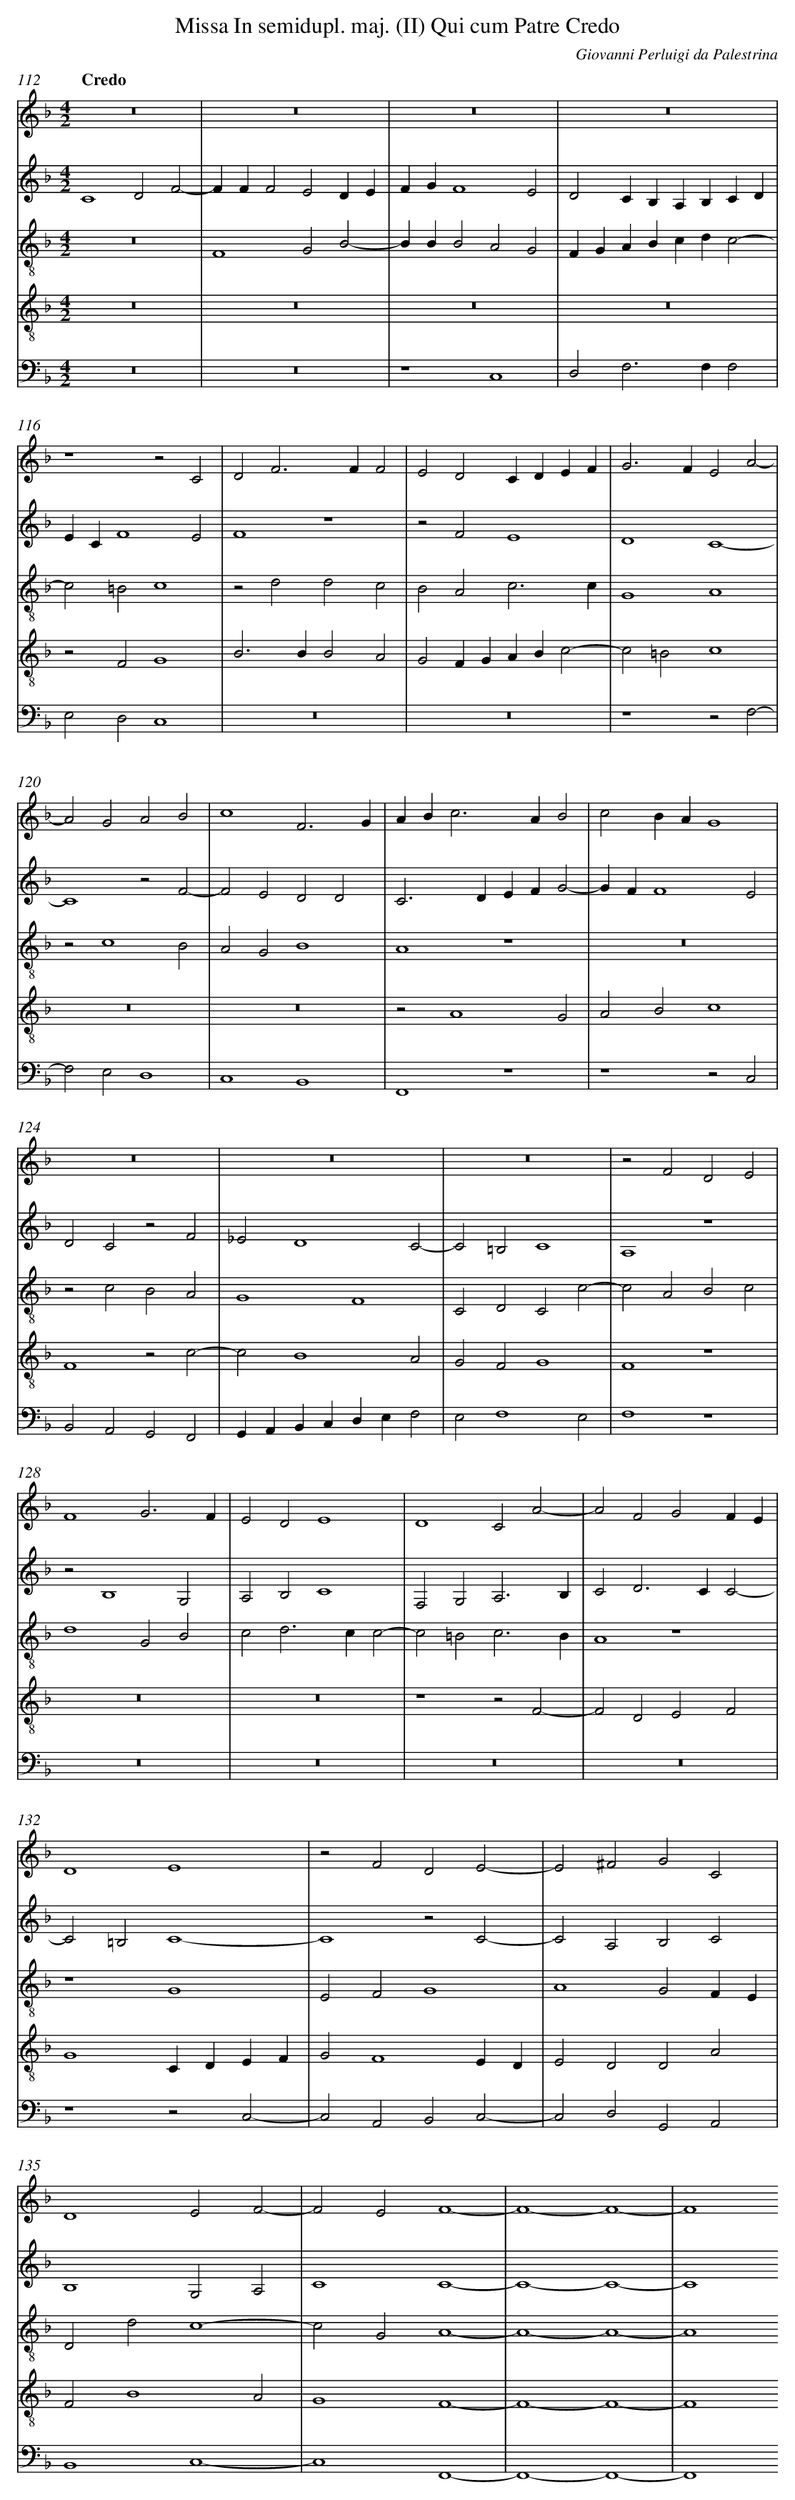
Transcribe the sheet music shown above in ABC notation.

X:1
T: Missa In semidupl. maj. (II) Qui cum Patre Credo
C: Giovanni Perluigi da Palestrina
L: 1/4
M: 4/2
Q: "Credo"
V: 1 clef=treble
V: 2 clef=treble
V: 3 clef=treble-8
V: 4 clef=treble-8
V: 5 clef=bass
K: F
[V:1] z8 |
[V:2] C4D2F2- |
[V:3] z8 |
[V:4] z8 |
[V:5] z8 |
[V:1] z8 |
[V:2] FFF2E2DE |
[V:3] F4G2B2- |
[V:4] z8 |
[V:5] z8 |
[V:1] z8 |
[V:2] FGF4E2 |
[V:3] BBB2A2G2 |
[V:4] z8 |
[V:5] z4C,4 |
[V:1] z8 |
[V:2] D2CB,A,B,CD |
[V:3] FGABcdc2- |
[V:4] z8 |
[V:5] D,2F,2>F,2F,2 |
[V:1] z4z2C2 |
[V:2] ECF4E2 |
[V:3] c2=B2c4 |
[V:4] z2F2G4 |
[V:5] E,2D,2C,4 |
[V:1] D2F2>F2F2 |
[V:2] F4z4 |
[V:3] z2d2d2c2 |
[V:4] B2>B2B2A2 |
[V:5] z8 |
[V:1] E2D2CDEF |
[V:2] z2F2E4 |
[V:3] B2A2c3c |
[V:4] G2FGABc2- |
[V:5] z8 |
[V:1] G2>F2E2A2- |
[V:2] D4C4- |
[V:3] G4A4 |
[V:4] c2=B2c4 |
[V:5] z4z2F,2- |
[V:1] A2G2A2B2 |
[V:2] C4z2F2- |
[V:3] z2c4B2 |
[V:4] z8 |
[V:5] F,2E,2D,4 |
[V:1] c4F3G |
[V:2] F2E2D2D2 |
[V:3] A2G2B4 |
[V:4] z8 |
[V:5] C,4B,,4 |
[V:1] AB2<c2AB2 |
[V:2] C2>D2EFG2- |
[V:3] A4z4 |
[V:4] z2A4G2 |
[V:5] F,,4z4 |
[V:1] c2BAG4 |
[V:2] GFF4E2 |
[V:3] z8 |
[V:4] A2B2c4 |
[V:5] z4z2C,2 |
[V:1] z8 |
[V:2] D2C2z2F2 |
[V:3] z2c2B2A2 |
[V:4] F4z2c2- |
[V:5] B,,2A,,2G,,2F,,2 |
[V:1] z8 |
[V:2] _E2D4C2- |
[V:3] G4F4 |
[V:4] c2B4A2 |
[V:5] G,,A,,B,,C,D,E,F,2 |
[V:1] z8 |
[V:2] C2=B,2C4 |
[V:3] C2D2C2c2- |
[V:4] G2F2G4 |
[V:5] E,2F,4E,2 |
[V:1] z2F2D2E2 |
[V:2] A,4z4 |
[V:3] c2A2B2c2 |
[V:4] F4z4 |
[V:5] F,4z4 |
[V:1] F4G3F |
[V:2] z2B,4G,2 |
[V:3] d4G2B2 |
[V:4] z8 |
[V:5] z8 |
[V:1] E2D2E4 |
[V:2] A,2B,2C4 |
[V:3] c2d2>c2c2- |
[V:4] z8 |
[V:5] z8 |
[V:1] D4C2A2- |
[V:2] F,2G,2A,3B, |
[V:3] c2=B2c3B |
[V:4] z4z2F2- |
[V:5] z8 |
[V:1] A2F2G2FE |
[V:2] C2D2>C2C2- |
[V:3] A4z4 |
[V:4] F2D2E2F2 |
[V:5] z8 |
[V:1] D4E4 |
[V:2] C2=B,2C4- |
[V:3] z4G4 |
[V:4] G4CDEF |
[V:5] z4z2C,2- |
[V:1] z2F2D2E2- |
[V:2] C4z2C2- |
[V:3] E2F2G4 |
[V:4] G2F4ED |
[V:5] C,2A,,2B,,2C,2- |
[V:1] E2^F2G2C2 |
[V:2] C2A,2B,2C2 |
[V:3] A4G2FE |
[V:4] E2D2D2A2 |
[V:5] C,2D,2G,,2A,,2 |
[V:1] D4E2F2- |
[V:2] B,4G,2A,2 |
[V:3] D2d2c4- |
[V:4] F2B4A2 |
[V:5] B,,4C,4- |
[V:1] F2E2F4- |
[V:2] C4C4- |
[V:3] c2G2A4- |
[V:4] G4F4- |
[V:5] C,4F,,4- |
[V:1] F4-F4- |
[V:2] C4-C4- |
[V:3] A4-A4- |
[V:4] F4-F4- |
[V:5] F,,4-F,,4- |
[V:1] F4
[V:2] C4
[V:3] A4
[V:4] F4
[V:5] F,,4
